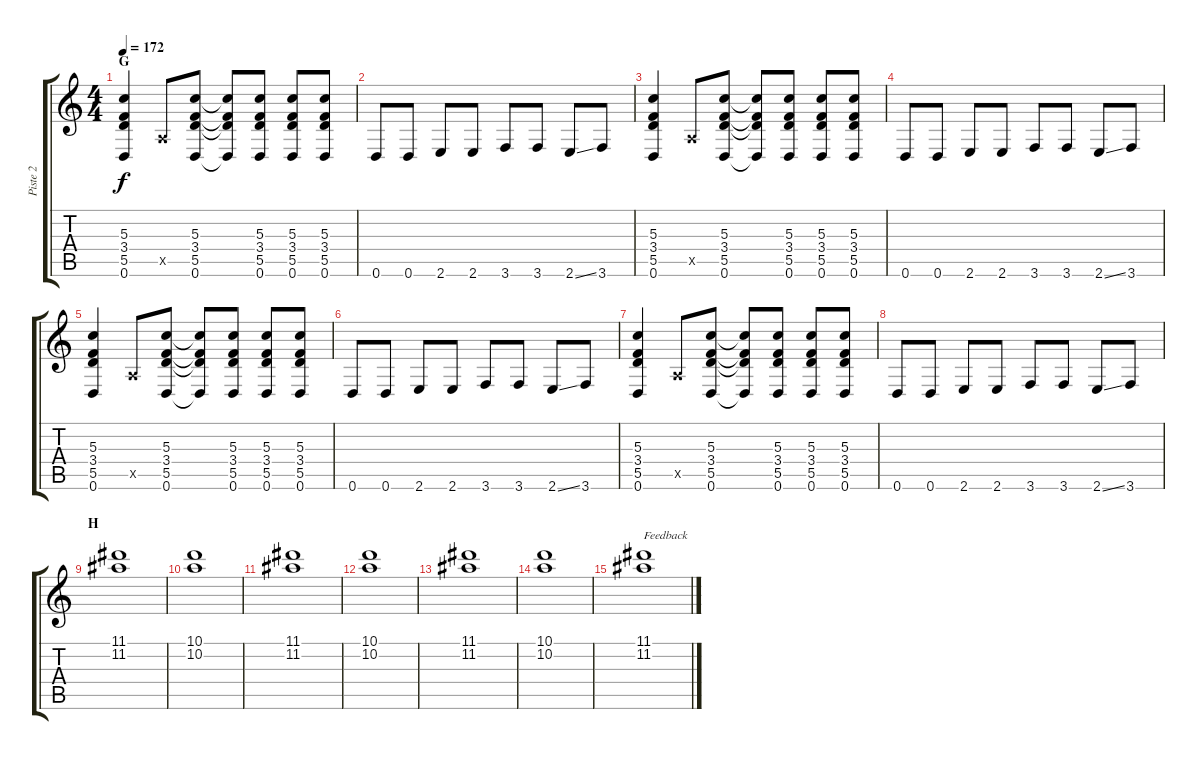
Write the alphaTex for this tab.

\track ("Piste 2" "Piste 2") {instrument distortionguitar}
\staff {score tabs}
\tuning (E4 B3 G3 D3 A2 D2) {hide}
\ts (4 4)
\section ("" "G")
\tempo 172
\clef g2
\ks c
(5.3 3.4 5.5 0.6).4{dy f} 0.5{x}.8 (5.3 3.4 5.5 0.6).8 (5.3{t} 3.4{t} 5.5{t} 0.6{t}).8 (5.3 3.4 5.5 0.6).8 (5.3 3.4 5.5 0.6).8 (5.3 3.4 5.5 0.6).8 |
0.6.8 0.6.8 2.6.8 2.6.8 3.6.8 3.6.8 2.6{ss}.8 3.6.8 |
(5.3 3.4 5.5 0.6).4 0.5{x}.8 (5.3 3.4 5.5 0.6).8 (5.3{t} 3.4{t} 5.5{t} 0.6{t}).8 (5.3 3.4 5.5 0.6).8 (5.3 3.4 5.5 0.6).8 (5.3 3.4 5.5 0.6).8 |
0.6.8 0.6.8 2.6.8 2.6.8 3.6.8 3.6.8 2.6{ss}.8 3.6.8 |
(5.3 3.4 5.5 0.6).4 0.5{x}.8 (5.3 3.4 5.5 0.6).8 (5.3{t} 3.4{t} 5.5{t} 0.6{t}).8 (5.3 3.4 5.5 0.6).8 (5.3 3.4 5.5 0.6).8 (5.3 3.4 5.5 0.6).8 |
0.6.8 0.6.8 2.6.8 2.6.8 3.6.8 3.6.8 2.6{ss}.8 3.6.8 |
(5.3 3.4 5.5 0.6).4 0.5{x}.8 (5.3 3.4 5.5 0.6).8 (5.3{t} 3.4{t} 5.5{t} 0.6{t}).8 (5.3 3.4 5.5 0.6).8 (5.3 3.4 5.5 0.6).8 (5.3 3.4 5.5 0.6).8 |
0.6.8 0.6.8 2.6.8 2.6.8 3.6.8 3.6.8 2.6{ss}.8 3.6.8 |
\section ("" "H")
(11.1 11.2).1 |
(10.1 10.2).1 |
(11.1 11.2).1 |
(10.1 10.2).1 |
(11.1 11.2).1 |
(10.1 10.2).1 |
(11.1 11.2).1{txt "Feedback"}
